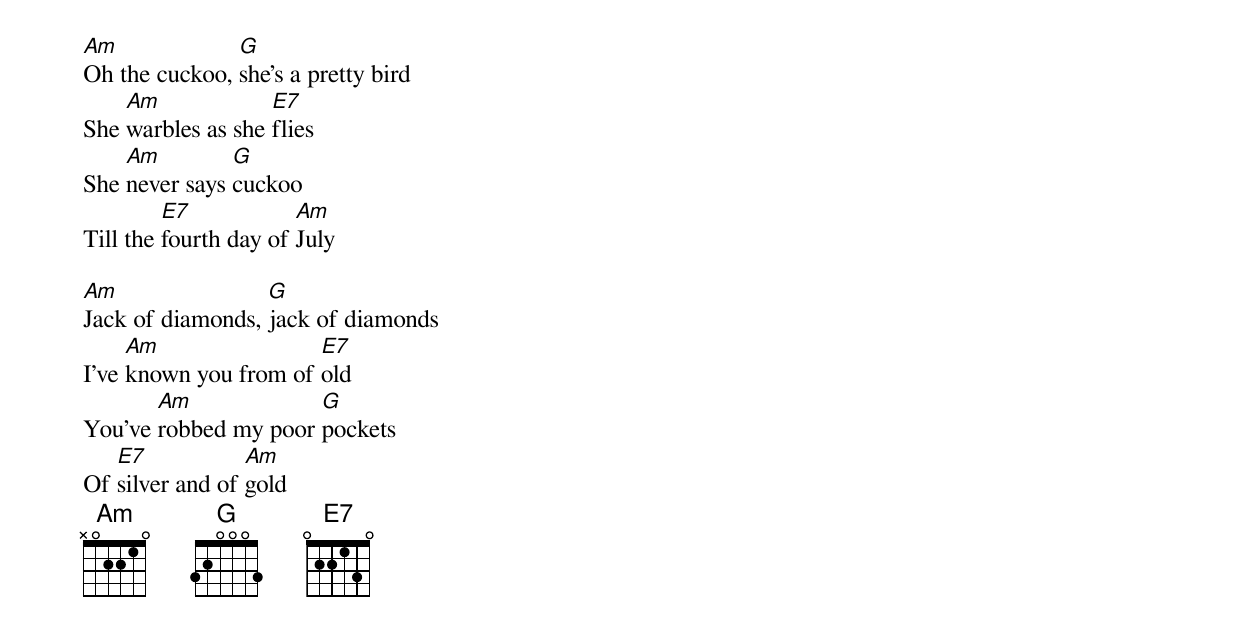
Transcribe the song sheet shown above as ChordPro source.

{Verse 1}
[Am]Oh the cuckoo, [G]she's a pretty bird
She [Am]warbles as she [E7]flies
She [Am]never says [G]cuckoo
Till the [E7]fourth day of [Am]July

{Verse 2}
[Am]Jack of diamonds, [G]jack of diamonds
I've [Am]known you from of [E7]old
You've [Am]robbed my poor [G]pockets
Of [E7]silver and of [Am]gold
